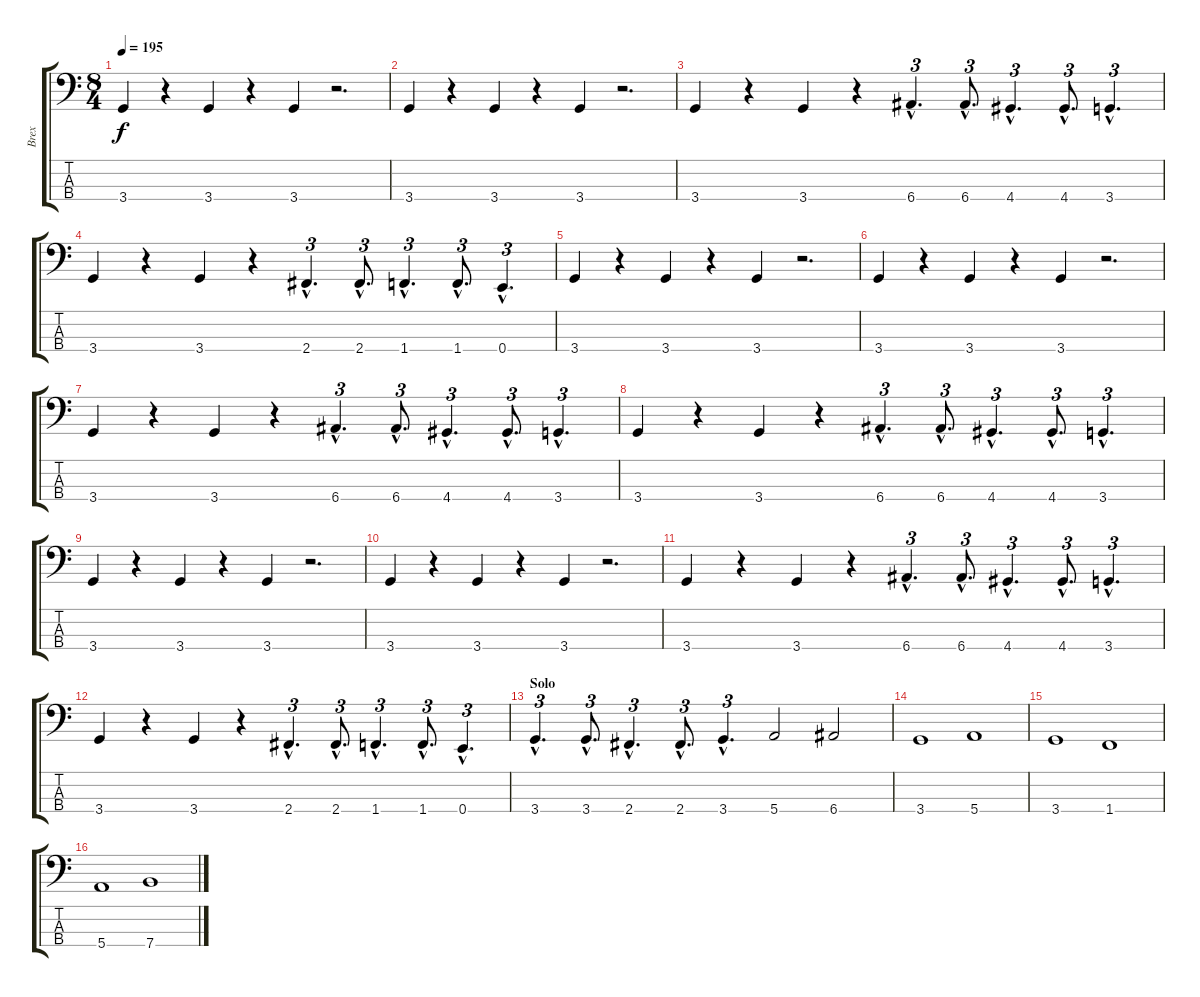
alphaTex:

\track ("Brex" "Brex") {instrument electricbassfinger}
\staff {score tabs}
\tuning (G2 D2 A1 E1) {hide}
\ts (8 4)
\tempo 195
\clef f4
\ks c
3.4.4{dy f} r.4 3.4.4 r.4 3.4.4 r.2{d} |
3.4.4 r.4 3.4.4 r.4 3.4.4 r.2{d} |
3.4.4 r.4 3.4.4 r.4 6.4{hac}.4{d tu (3 2)} 6.4{hac}.8{d tu (3 2)} 4.4{hac}.4{d tu (3 2)} 4.4{hac}.8{d tu (3 2)} 3.4{hac}.4{d tu (3 2)} |
3.4.4 r.4 3.4.4 r.4 2.4{hac}.4{d tu (3 2)} 2.4{hac}.8{d tu (3 2)} 1.4{hac}.4{d tu (3 2)} 1.4{hac}.8{d tu (3 2)} 0.4{hac}.4{d tu (3 2)} |
3.4.4 r.4 3.4.4 r.4 3.4.4 r.2{d} |
3.4.4 r.4 3.4.4 r.4 3.4.4 r.2{d} |
3.4.4 r.4 3.4.4 r.4 6.4{hac}.4{d tu (3 2)} 6.4{hac}.8{d tu (3 2)} 4.4{hac}.4{d tu (3 2)} 4.4{hac}.8{d tu (3 2)} 3.4{hac}.4{d tu (3 2)} |
3.4.4 r.4 3.4.4 r.4 6.4{hac}.4{d tu (3 2)} 6.4{hac}.8{d tu (3 2)} 4.4{hac}.4{d tu (3 2)} 4.4{hac}.8{d tu (3 2)} 3.4{hac}.4{d tu (3 2)} |
3.4.4 r.4 3.4.4 r.4 3.4.4 r.2{d} |
3.4.4 r.4 3.4.4 r.4 3.4.4 r.2{d} |
3.4.4 r.4 3.4.4 r.4 6.4{hac}.4{d tu (3 2)} 6.4{hac}.8{d tu (3 2)} 4.4{hac}.4{d tu (3 2)} 4.4{hac}.8{d tu (3 2)} 3.4{hac}.4{d tu (3 2)} |
3.4.4 r.4 3.4.4 r.4 2.4{hac}.4{d tu (3 2)} 2.4{hac}.8{d tu (3 2)} 1.4{hac}.4{d tu (3 2)} 1.4{hac}.8{d tu (3 2)} 0.4{hac}.4{d tu (3 2)} |
\section ("" "Solo")
3.4{hac}.4{d tu (3 2)} 3.4{hac}.8{d tu (3 2)} 2.4{hac}.4{d tu (3 2)} 2.4{hac}.8{d tu (3 2)} 3.4{hac}.4{d tu (3 2)} 5.4.2 6.4.2 |
3.4.1 5.4.1 |
3.4.1 1.4.1 |
5.4.1 7.4.1
